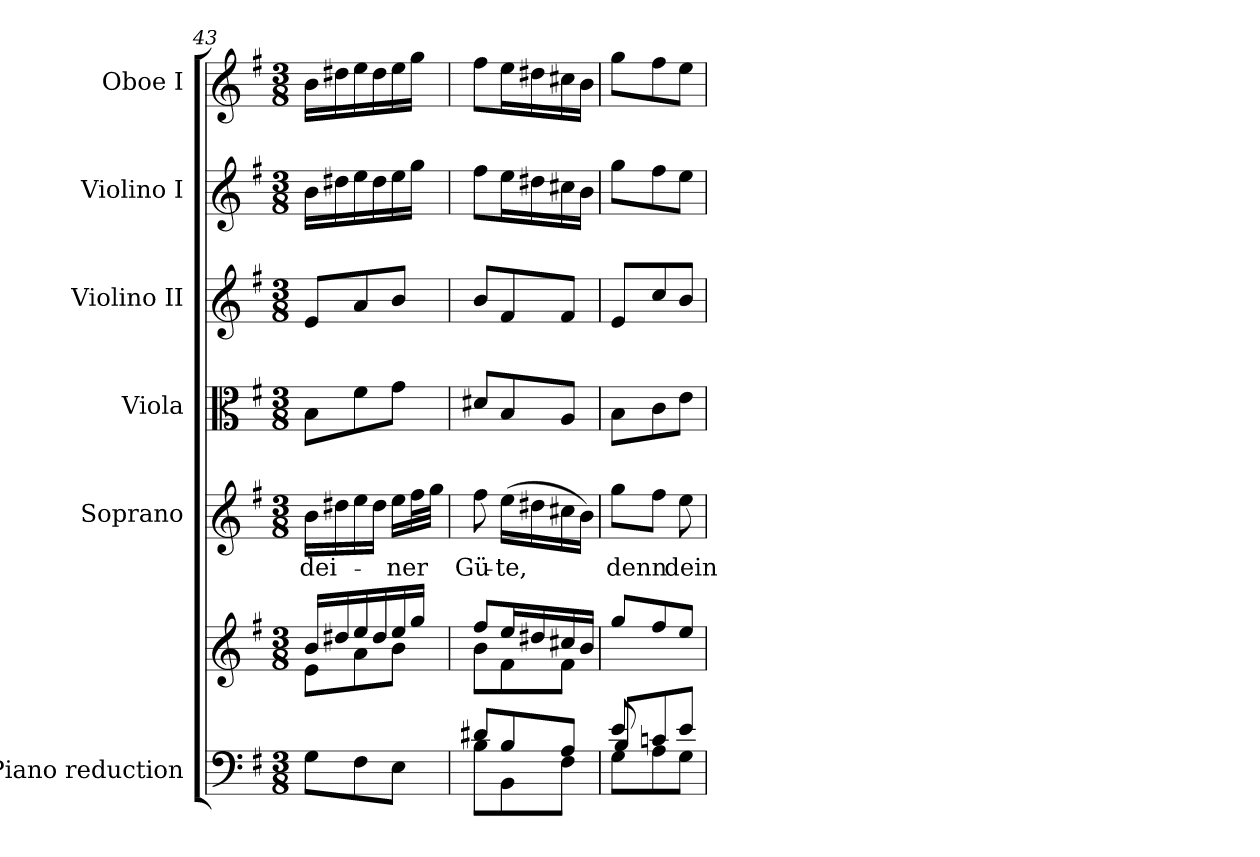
**kern	**kern	**kern	**text	**kern	**kern	**kern	**kern
*part6	*part6	*part5	*part5	*part4	*part3	*part2	*part1
*staff7	*staff6	*staff5	*staff5	*staff4	*staff3	*staff2	*staff1
*I"Piano reduction	*	*I"Soprano	*	*I"Viola	*I"Violino II	*I"Violino I	*I"Oboe I
*I'Pno	*	*	*	*I'Vla	*I'Vln	*I'Vln	*I'Ob
*clefF4	*clefG2	*clefG2	*	*clefC3	*clefG2	*clefG2	*clefG2
*k[f#]	*k[f#]	*k[f#]	*	*k[f#]	*k[f#]	*k[f#]	*k[f#]
*M3/8	*M3/8	*M3/8	*	*M3/8	*M3/8	*M3/8	*M3/8
=43	=43	=43	=43	=43	=43	=43	=43
*	*^	*	*	*	*	*	*
!	!	!	!	!LO:LY:b	!	!	!	!
8G\L	16b/LL	8e\L	16b\LL	dei-	8B\L	8e/L	16b\LL	16b\LL
.	16dd#X/	.	16dd#X\	.	.	.	16dd#X\	16dd#X\
8F#\	16ee/	8a\	16ee\	.	8f#\	8a/	16ee\	16ee\
.	16dd#/	.	16dd#\JJ	.	.	.	16dd#\	16dd#\
!	!	!	!	!LO:LY:b	!	!	!	!
8E\J	16ee/	8b\J	16ee\LL	-ner	8g\J	8b/J	16ee\	16ee\
.	16gg/JJ	.	32ff#\L	.	.	.	16gg\JJ	16gg\JJ
.	.	.	32gg\JJJ	.	.	.	.	.
=44	=44	=44	=44	=44	=44	=44	=44	=44
*^	*	*	*	*	*	*	*	*
!	!	!	!	!	!LO:LY:b	!	!	!	!
8d#X/L	8B\L	8ff#/L	8b\L	8ff#\	Gü-	8d#X/L	8b/L	8ff#\L	8ff#\L
!	!	!	!	!	!LO:LY:b	!	!	!	!
8B/	8BB\	16ee/L	8f#\	(16ee\LL	-te,	8B/	8f#/	16ee\L	16ee\L
.	.	16dd#X/	.	16dd#X\	.	.	.	16dd#X\	16dd#X\
8A/J	8F#\J	16cc#X/	8f#\J	16cc#X\	.	8A/J	8f#/J	16cc#X\	16cc#X\
.	.	16b/JJ	.	16b\JJ)	.	.	.	16b\JJ	16b\JJ
!!LO:PB:g=z
=45	=45	=45	=45	=45	=45	=45	=45	=45	=45
*	*^	*	*	*	*	*	*	*	*
!	!	!	!	!	!	!LO:LY:b	!	!	!	!
8e/L	8B/L	8G\L	8gg/L	8ryy	8gg\L	denn	8B\L	8e/L	8gg\L	8gg\L
4ryy	8cn/	8A\	8ff#/	8ccn\	8ff#\J	.	8c\	8cc/	8ff#\	8ff#\
!	!	!	!	!	!	!LO:LY:b	!	!	!	!
.	8e/J	8G\J	8ee/J	8b\J	8ee\	dein	8e\J	8b/J	8ee\J	8ee\J
*v	*v	*v	*	*	*	*	*	*	*	*
*	*v	*v	*	*	*	*	*	*
=	=	=	=	=	=	=	=
*-	*-	*-	*-	*-	*-	*-	*-
